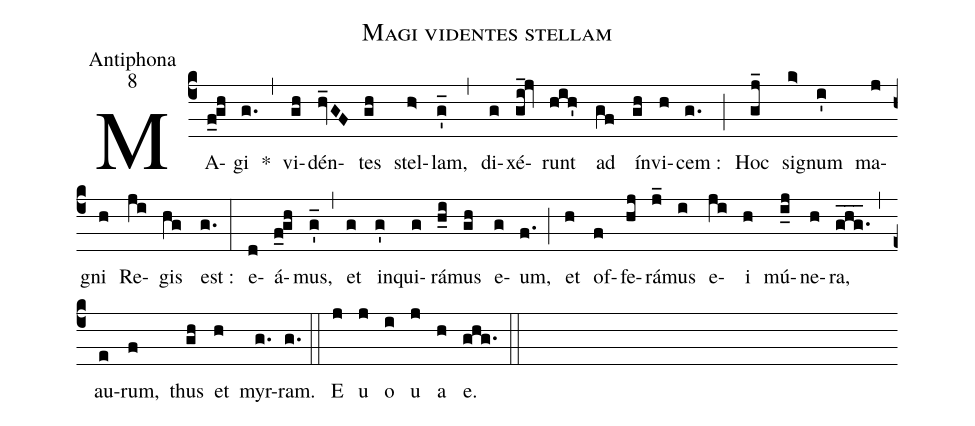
name:Magi videntes stellam;
office-part:Antiphona;
mode:8;
%%
(c4) MA(f_0gh)gi(g.) *(,) vi(gh)dén(hv_GF)tes(gh) stel(h>)lam,(g'_) (,) di(g)xé(gi_1!jv)runt(hih') ad(gf) ín(gh)vi(h)cem :(g.) (;) Hoc(gj_) si(k>)gnum(i') ma(j)gni(h) Re(ji)gis(hg) est :(g.) (:) e(d)á(f_0gh)mus,(g'_) (,) et(g) in(g')qui(g)rá(h_i)mus(gh) e(g)um,(f.) (;) et(h) of(f)fe(hj)rá(j_)mus(i) e(ji)i(h) mú(i_j)ne(h)ra,(ghg.___) (,) au(e)rum,(f) thus(gh) et(h) myr(g.)ram.(g.) (::) E(j) u(j) o(i) u(j) a(h) e.(ghg.) (::)
